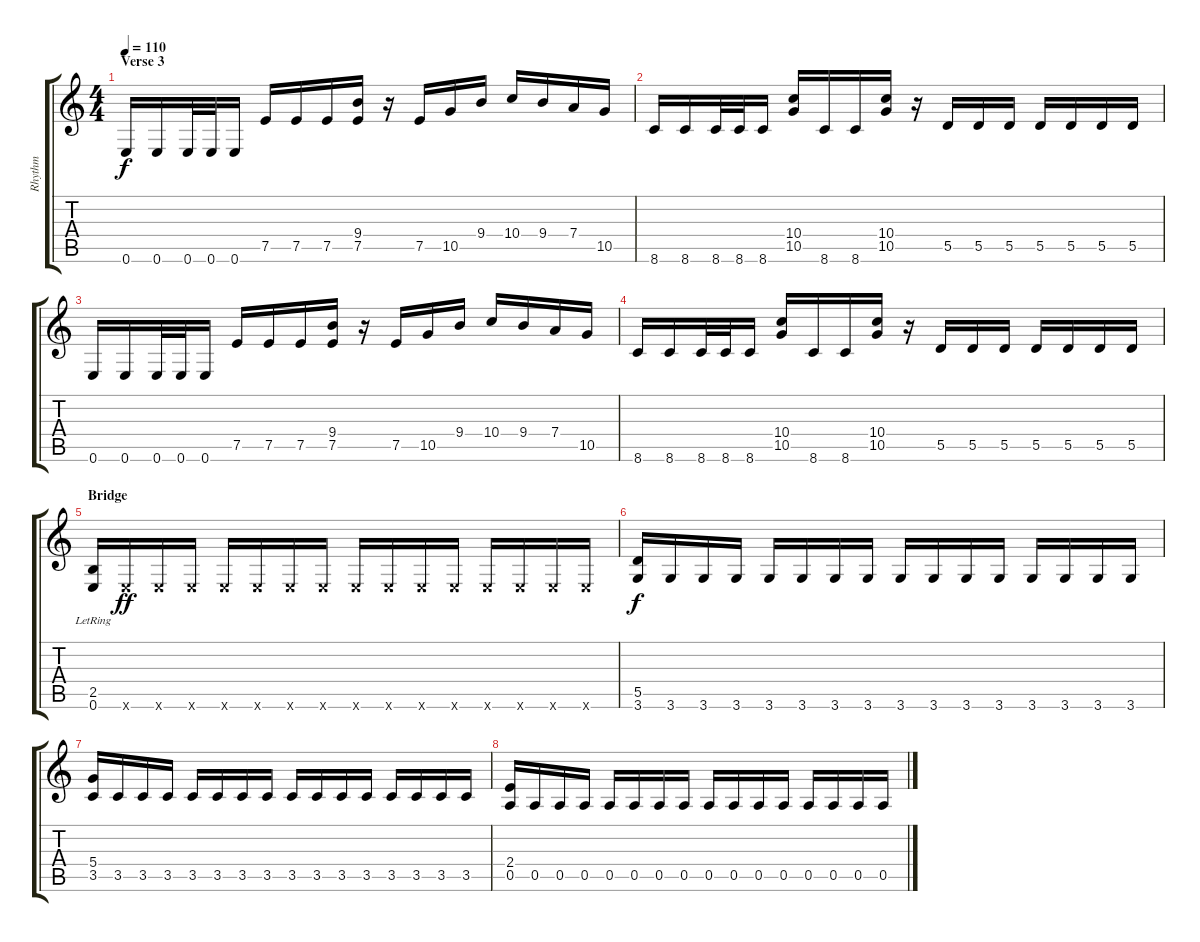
\track ("Rhythm" "Rhythm") {instrument distortionguitar}
\staff {score tabs}
\tuning (E4 B3 G3 D3 A2 E2) {hide}
\ts (4 4)
\section ("" "Verse 3")
\tempo 110
\clef g2
\ks c
0.6.16{dy f volume 13} 0.6.16 0.6.32 0.6.32 0.6.16 7.5.16 7.5.16 7.5.16 (9.4 7.5).16 r.16 7.5.16 10.5.16 9.4.16 10.4.16 9.4.16 7.4.16 10.5.16 |
8.6.16 8.6.16 8.6.32 8.6.32 8.6.16 (10.4 10.5).16 8.6.16 8.6.16 (10.4 10.5).16 r.16 5.5.16 5.5.16 5.5.16 5.5.16 5.5.16 5.5.16 5.5.16 |
0.6.16 0.6.16 0.6.32 0.6.32 0.6.16 7.5.16 7.5.16 7.5.16 (9.4 7.5).16 r.16 7.5.16 10.5.16 9.4.16 10.4.16 9.4.16 7.4.16 10.5.16 |
8.6.16 8.6.16 8.6.32 8.6.32 8.6.16 (10.4 10.5).16 8.6.16 8.6.16 (10.4 10.5).16 r.16 5.5.16 5.5.16 5.5.16 5.5.16 5.5.16 5.5.16 5.5.16 |
\section ("" "Bridge")
(2.5{lr} 0.6).16{volume 13} 0.6{x}.16{dy ff} 0.6{x}.16 0.6{x}.16 0.6{x}.16 0.6{x}.16 0.6{x}.16 0.6{x}.16 0.6{x}.16 0.6{x}.16 0.6{x}.16 0.6{x}.16 0.6{x}.16 0.6{x}.16 0.6{x}.16 0.6{x}.16 |
(5.5 3.6).16{dy f} 3.6.16 3.6.16 3.6.16 3.6.16 3.6.16 3.6.16 3.6.16 3.6.16 3.6.16 3.6.16 3.6.16 3.6.16 3.6.16 3.6.16 3.6.16 |
(5.4 3.5).16 3.5.16 3.5.16 3.5.16 3.5.16 3.5.16 3.5.16 3.5.16 3.5.16 3.5.16 3.5.16 3.5.16 3.5.16 3.5.16 3.5.16 3.5.16 |
(2.4 0.5).16 0.5.16 0.5.16 0.5.16 0.5.16 0.5.16 0.5.16 0.5.16 0.5.16 0.5.16 0.5.16 0.5.16 0.5.16 0.5.16 0.5.16 0.5.16
